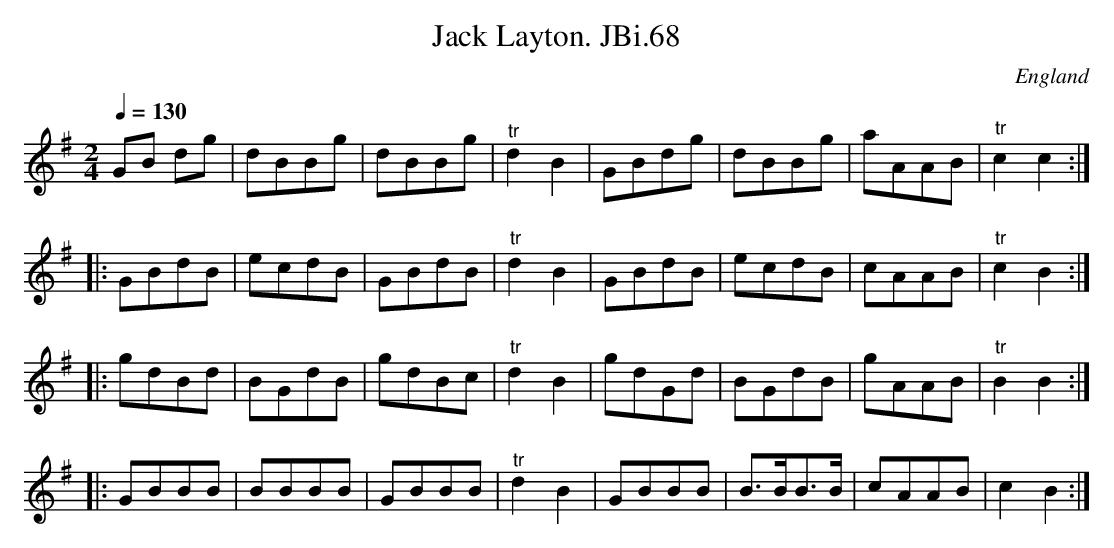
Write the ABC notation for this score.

X:1
T:Jack Layton. JBi.68
L:1/8
M:2/4
O:England
Q:1/4=130
K:G
GB dg|dBBg|dBBg|"^tr"d2B2|GBdg|dBBg|aAAB|"^tr"c2c2:|!
|:GBdB|ecdB|GBdB|"^tr"d2B2|GBdB|ecdB|cAAB|"^tr"c2B2:|!
|:gdBd|BGdB|gdBc|"^tr"d2B2|gdGd|BGdB|gAAB|"^tr"B2B2:|!
|:GBBB|BBBB|GBBB|"^tr"d2B2|GBBB|B>BB>B|cAAB|c2B2:|
